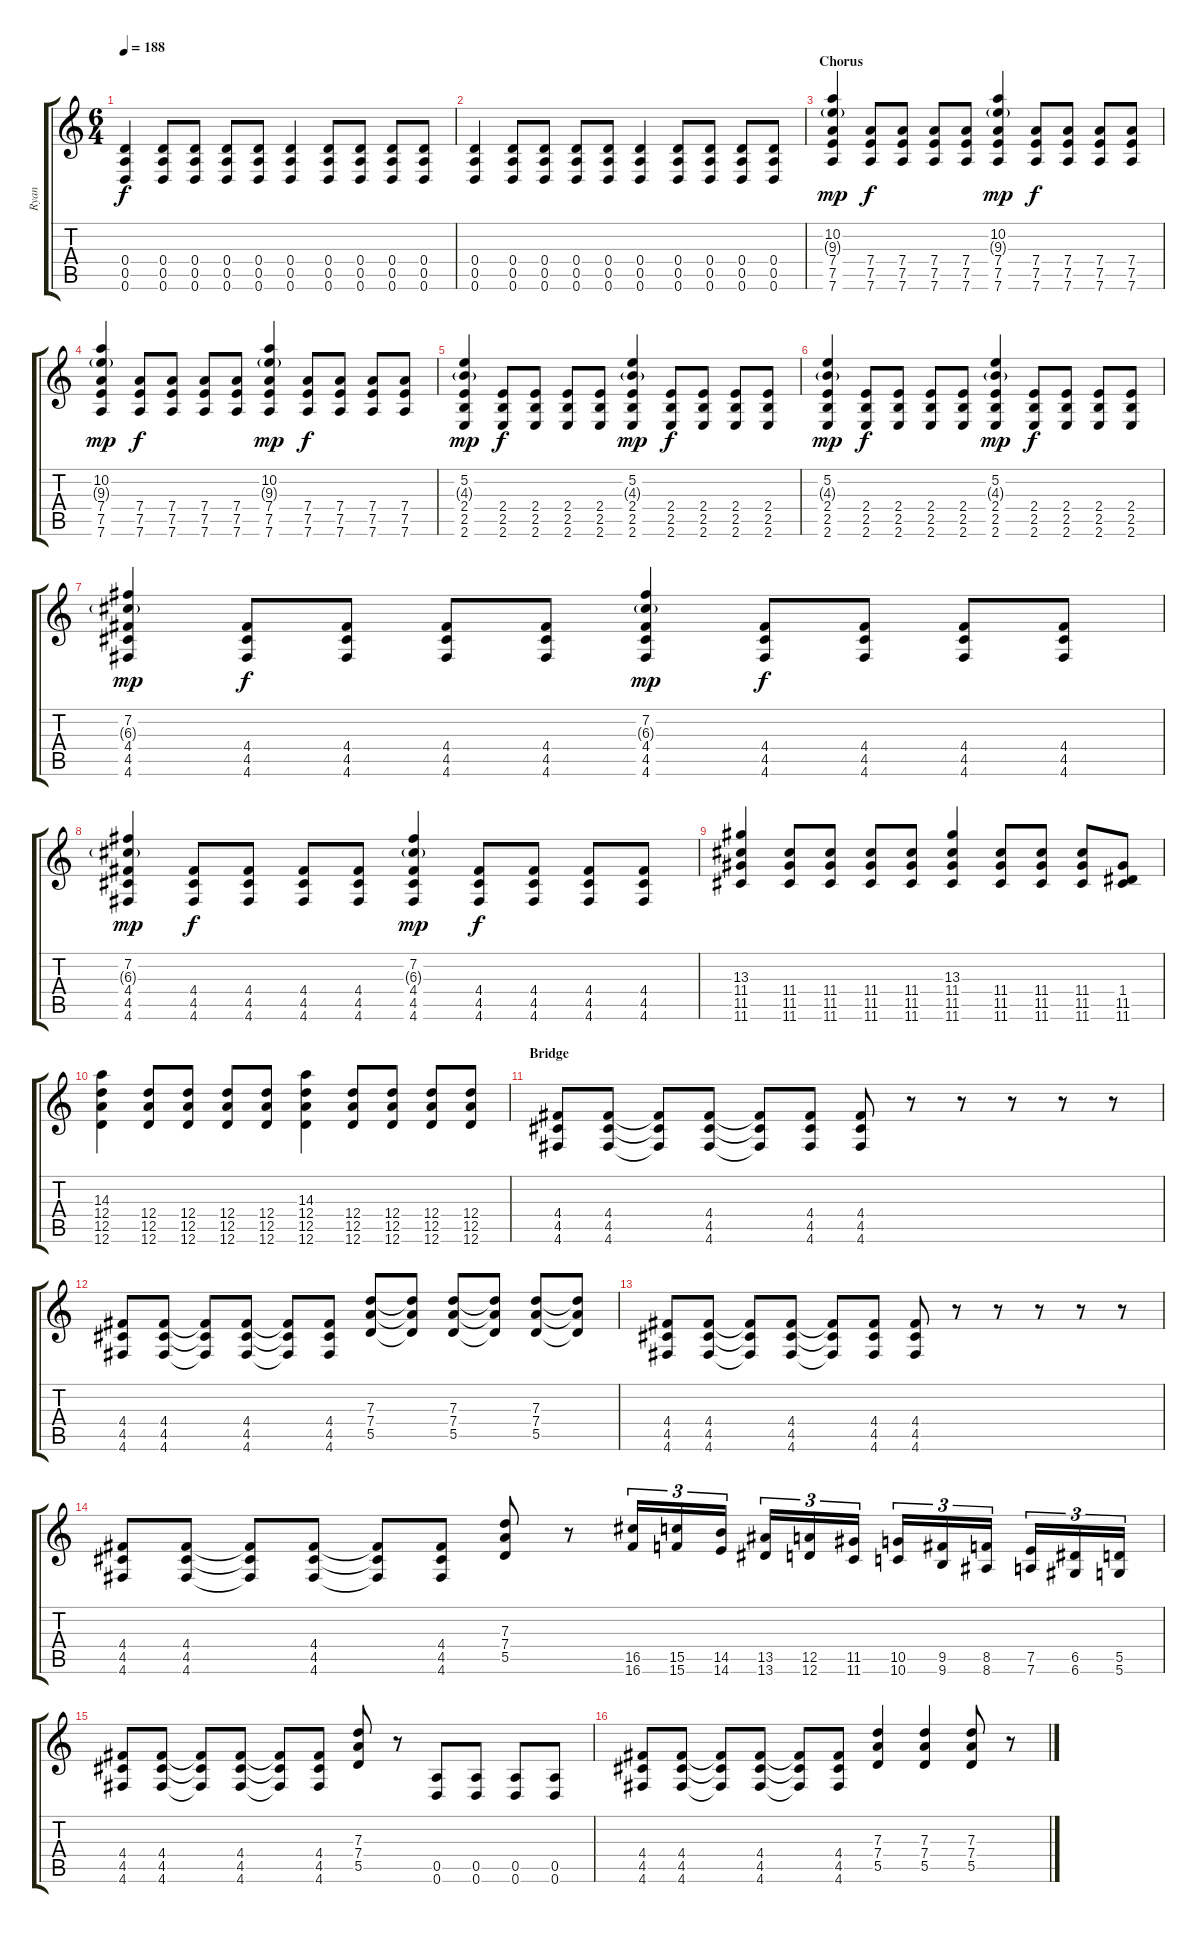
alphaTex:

\track ("Ryan" "Ryan") {instrument acousticguitarsteel}
\staff {score tabs}
\tuning (E4 B3 G3 D3 A2 D2) {hide}
\ts (6 4)
\tempo 188
\clef g2
\ks c
(0.4 0.5 0.6).4{dy f} (0.4 0.5 0.6).8 (0.4 0.5 0.6).8 (0.4 0.5 0.6).8 (0.4 0.5 0.6).8 (0.4 0.5 0.6).4 (0.4 0.5 0.6).8 (0.4 0.5 0.6).8 (0.4 0.5 0.6).8 (0.4 0.5 0.6).8 |
(0.4 0.5 0.6).4 (0.4 0.5 0.6).8 (0.4 0.5 0.6).8 (0.4 0.5 0.6).8 (0.4 0.5 0.6).8 (0.4 0.5 0.6).4 (0.4 0.5 0.6).8 (0.4 0.5 0.6).8 (0.4 0.5 0.6).8 (0.4 0.5 0.6).8 |
\section ("" "Chorus")
(10.2 9.3{g} 7.4 7.5 7.6).4{dy mp} (7.4 7.5 7.6).8{dy f} (7.4 7.5 7.6).8 (7.4 7.5 7.6).8 (7.4 7.5 7.6).8 (10.2 9.3{g} 7.4 7.5 7.6).4{dy mp} (7.4 7.5 7.6).8{dy f} (7.4 7.5 7.6).8 (7.4 7.5 7.6).8 (7.4 7.5 7.6).8 |
(10.2 9.3{g} 7.4 7.5 7.6).4{dy mp} (7.4 7.5 7.6).8{dy f} (7.4 7.5 7.6).8 (7.4 7.5 7.6).8 (7.4 7.5 7.6).8 (10.2 9.3{g} 7.4 7.5 7.6).4{dy mp} (7.4 7.5 7.6).8{dy f} (7.4 7.5 7.6).8 (7.4 7.5 7.6).8 (7.4 7.5 7.6).8 |
(5.2 4.3{g} 2.4 2.5 2.6).4{dy mp} (2.4 2.5 2.6).8{dy f} (2.4 2.5 2.6).8 (2.4 2.5 2.6).8 (2.4 2.5 2.6).8 (5.2 4.3{g} 2.4 2.5 2.6).4{dy mp} (2.4 2.5 2.6).8{dy f} (2.4 2.5 2.6).8 (2.4 2.5 2.6).8 (2.4 2.5 2.6).8 |
(5.2 4.3{g} 2.4 2.5 2.6).4{dy mp} (2.4 2.5 2.6).8{dy f} (2.4 2.5 2.6).8 (2.4 2.5 2.6).8 (2.4 2.5 2.6).8 (5.2 4.3{g} 2.4 2.5 2.6).4{dy mp} (2.4 2.5 2.6).8{dy f} (2.4 2.5 2.6).8 (2.4 2.5 2.6).8 (2.4 2.5 2.6).8 |
(7.2 6.3{g} 4.4 4.5 4.6).4{dy mp} (4.4 4.5 4.6).8{dy f} (4.4 4.5 4.6).8 (4.4 4.5 4.6).8 (4.4 4.5 4.6).8 (7.2 6.3{g} 4.4 4.5 4.6).4{dy mp} (4.4 4.5 4.6).8{dy f} (4.4 4.5 4.6).8 (4.4 4.5 4.6).8 (4.4 4.5 4.6).8 |
(7.2 6.3{g} 4.4 4.5 4.6).4{dy mp} (4.4 4.5 4.6).8{dy f} (4.4 4.5 4.6).8 (4.4 4.5 4.6).8 (4.4 4.5 4.6).8 (7.2 6.3{g} 4.4 4.5 4.6).4{dy mp} (4.4 4.5 4.6).8{dy f} (4.4 4.5 4.6).8 (4.4 4.5 4.6).8 (4.4 4.5 4.6).8 |
(13.3 11.4 11.5 11.6).4 (11.4 11.5 11.6).8 (11.4 11.5 11.6).8 (11.4 11.5 11.6).8 (11.4 11.5 11.6).8 (13.3 11.4 11.5 11.6).4 (11.4 11.5 11.6).8 (11.4 11.5 11.6).8 (11.4 11.5 11.6).8 (1.4 11.5 11.6).8 |
(14.3 12.4 12.5 12.6).4 (12.4 12.5 12.6).8 (12.4 12.5 12.6).8 (12.4 12.5 12.6).8 (12.4 12.5 12.6).8 (14.3 12.4 12.5 12.6).4 (12.4 12.5 12.6).8 (12.4 12.5 12.6).8 (12.4 12.5 12.6).8 (12.4 12.5 12.6).8 |
\section ("" "Bridge")
(4.4 4.5 4.6).8 (4.4 4.5 4.6).8 (4.4{t} 4.5{t} 4.6{t}).8 (4.4 4.5 4.6).8 (4.4{t} 4.5{t} 4.6{t}).8 (4.4 4.5 4.6).8 (4.4 4.5 4.6).8 r.8 r.8 r.8 r.8 r.8 |
(4.4 4.5 4.6).8 (4.4 4.5 4.6).8 (4.4{t} 4.5{t} 4.6{t}).8 (4.4 4.5 4.6).8 (4.4{t} 4.5{t} 4.6{t}).8 (4.4 4.5 4.6).8 (7.3 7.4 5.5).8 (7.3{t} 7.4{t} 5.5{t}).8 (7.3 7.4 5.5).8 (7.3{t} 7.4{t} 5.5{t}).8 (7.3 7.4 5.5).8 (7.3{t} 7.4{t} 5.5{t}).8 |
(4.4 4.5 4.6).8 (4.4 4.5 4.6).8 (4.4{t} 4.5{t} 4.6{t}).8 (4.4 4.5 4.6).8 (4.4{t} 4.5{t} 4.6{t}).8 (4.4 4.5 4.6).8 (4.4 4.5 4.6).8 r.8 r.8 r.8 r.8 r.8 |
(4.4 4.5 4.6).8 (4.4 4.5 4.6).8 (4.4{t} 4.5{t} 4.6{t}).8 (4.4 4.5 4.6).8 (4.4{t} 4.5{t} 4.6{t}).8 (4.4 4.5 4.6).8 (7.3 7.4 5.5).8 r.8 (16.5 16.6).16{tu (3 2) instrument guitarharmonics} (15.5 15.6).16{tu (3 2)} (14.5 14.6).16{tu (3 2)} (13.5 13.6).16{tu (3 2)} (12.5 12.6).16{tu (3 2)} (11.5 11.6).16{tu (3 2)} (10.5 10.6).16{tu (3 2)} (9.5 9.6).16{tu (3 2)} (8.5 8.6).16{tu (3 2)} (7.5 7.6).16{tu (3 2)} (6.5 6.6).16{tu (3 2)} (5.5 5.6).16{tu (3 2)} |
(4.4 4.5 4.6).8{instrument distortionguitar} (4.4 4.5 4.6).8 (4.4{t} 4.5{t} 4.6{t}).8 (4.4 4.5 4.6).8 (4.4{t} 4.5{t} 4.6{t}).8 (4.4 4.5 4.6).8 (7.3 7.4 5.5).8 r.8 (0.5 0.6).8 (0.5 0.6).8 (0.5 0.6).8 (0.5 0.6).8 |
(4.4 4.5 4.6).8 (4.4 4.5 4.6).8 (4.4{t} 4.5{t} 4.6{t}).8 (4.4 4.5 4.6).8 (4.4{t} 4.5{t} 4.6{t}).8 (4.4 4.5 4.6).8 (7.3 7.4 5.5).4 (7.3 7.4 5.5).4 (7.3 7.4 5.5).8 r.8
